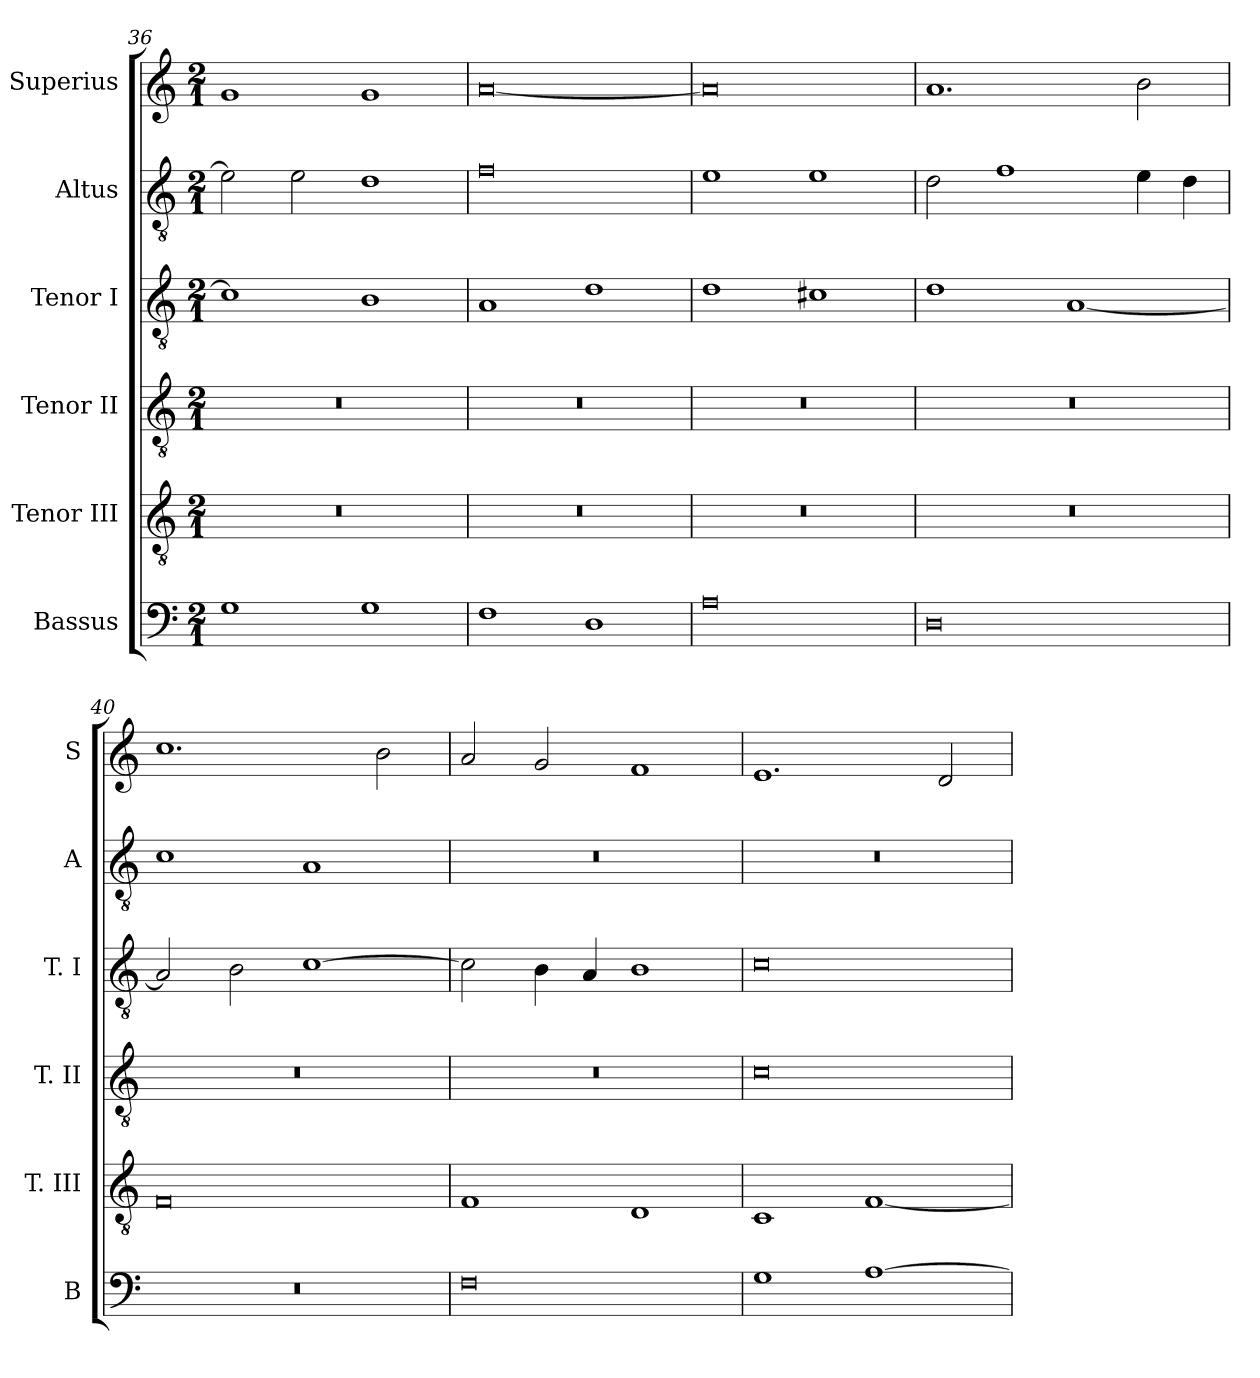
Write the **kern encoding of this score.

**kern	**kern	**kern	**kern	**kern	**kern
*part6	*part5	*part4	*part3	*part2	*part1
*staff6	*staff5	*staff4	*staff3	*staff2	*staff1
*I"Bassus	*I"Tenor III	*I"Tenor II	*I"Tenor I	*I"Altus	*I"Superius
*I'B	*I'T. III	*I'T. II	*I'T. I	*I'A	*I'S
*clefF4	*clefGv2	*clefGv2	*clefGv2	*clefGv2	*clefG2
*k[]	*k[]	*k[]	*k[]	*k[]	*k[]
*C:	*C:	*C:	*C:	*C:	*C:
*M2/1	*M2/1	*M2/1	*M2/1	*M2/1	*M2/1
=36	=36	=36	=36	=36	=36
1G	0r	0r	1c]	2e]	1g
.	.	.	.	2e	.
1G	.	.	1B	1d	1g
=37	=37	=37	=37	=37	=37
1F	0r	0r	1A	0f	[0a
1D	.	.	1d	.	.
=38	=38	=38	=38	=38	=38
0A	0r	0r	1d	1e	0a]
.	.	.	1c#X	1e	.
=39	=39	=39	=39	=39	=39
0D	0r	0r	1d	2d	1.a
.	.	.	.	1f	.
.	.	.	[1A	.	.
.	.	.	.	4e	2b
.	.	.	.	4d	.
=40	=40	=40	=40	=40	=40
0r	0F	0r	2A]	1c	1.cc
.	.	.	2B	.	.
.	.	.	[1c	1A	.
.	.	.	.	.	2b
=41	=41	=41	=41	=41	=41
0F	1F	0r	2c]	0r	2a
.	.	.	4B	.	2g
.	.	.	4A	.	.
.	1D	.	1B	.	1f
=42	=42	=42	=42	=42	=42
1G	1C	0c	0c	0r	1.e
[1A	[1F	.	.	.	.
.	.	.	.	.	2d
=	=	=	=	=	=
*-	*-	*-	*-	*-	*-
